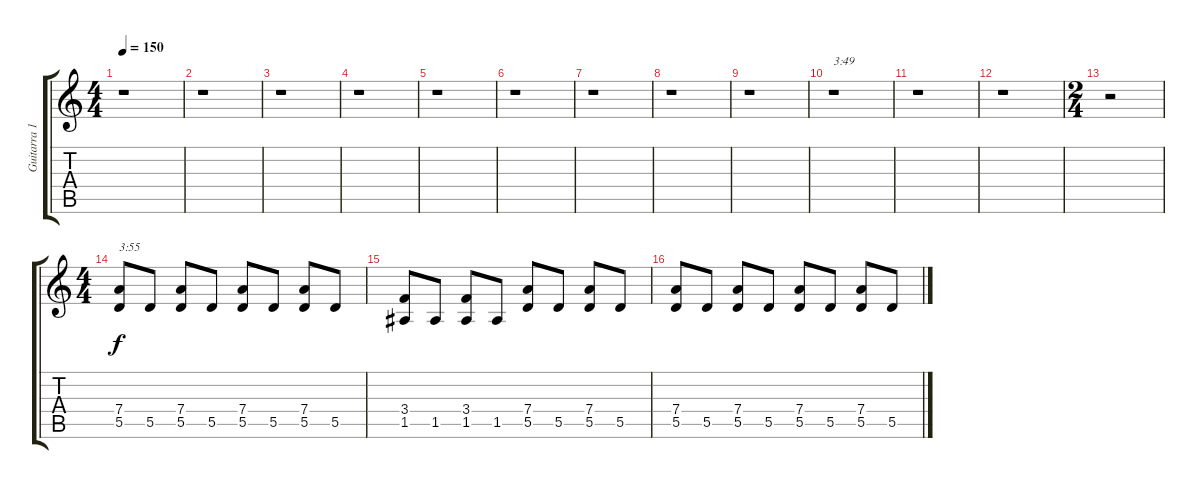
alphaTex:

\track ("Guitarra 1" "Guitarra 1") {instrument distortionguitar}
\staff {score tabs}
\tuning (E4 B3 G3 D3 A2 E2) {hide}
\ts (4 4)
\tempo 150
\clef g2
\ks c
r.1{dy f} |
r.1 |
r.1 |
r.1 |
r.1 |
r.1 |
r.1 |
r.1 |
r.1 |
r.1{txt "3:49"} |
r.1 |
r.1 |
\ts (2 4)
r.2 |
\ts (4 4)
(7.4 5.5).8{txt "3:55"} 5.5.8 (7.4 5.5).8 5.5.8 (7.4 5.5).8 5.5.8 (7.4 5.5).8 5.5.8 |
(3.4 1.5).8 1.5.8 (3.4 1.5).8 1.5.8 (7.4 5.5).8 5.5.8 (7.4 5.5).8 5.5.8 |
(7.4 5.5).8 5.5.8 (7.4 5.5).8 5.5.8 (7.4 5.5).8 5.5.8 (7.4 5.5).8 5.5.8
